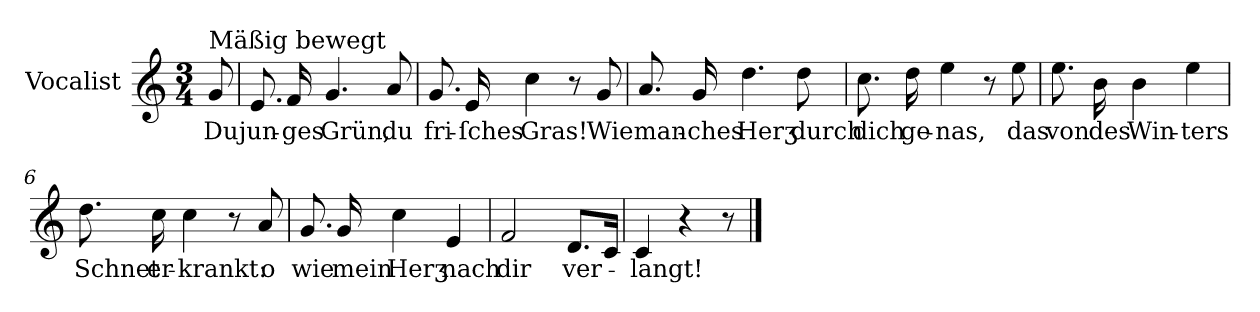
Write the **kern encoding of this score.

**kern	**text
*part1	*part1
*staff1	*staff1
*I"Vocalist	*
*clefG2	*
*k[]	*
*C:	*
*M3/4	*
=	=
!LO:TX:a:t=Mäßig bewegt	!
8g	Du
=1	=1
8.e	jun-
16f	-ges
4.g	Grün,
8a	du
=2	=2
8.g	fri-
16e	-ſches
4cc	Gras!
8r	.
8g	Wie
=3	=3
8.a	man-
16g	-ches
4.dd	Herʒ
8dd	durch
=4	=4
8.cc	dich
16dd	ge-
4ee	-nas,
8r	.
8ee	das
=5	=5
8.ee	von
16b	des
4b	Win-
4ee	-ters
=6	=6
8.dd	Schnet
16cc	er-
4cc	-krankt:
8r	.
8a	o
=7	=7
8.g	wie
16g	mein
4cc	Herʒ
4e	nach
=8	=8
2f	dir
8.dL	ver-
16cJk	.
=9	=9
4c	-langt!
4r	.
8r	.
==	==
*-	*-
